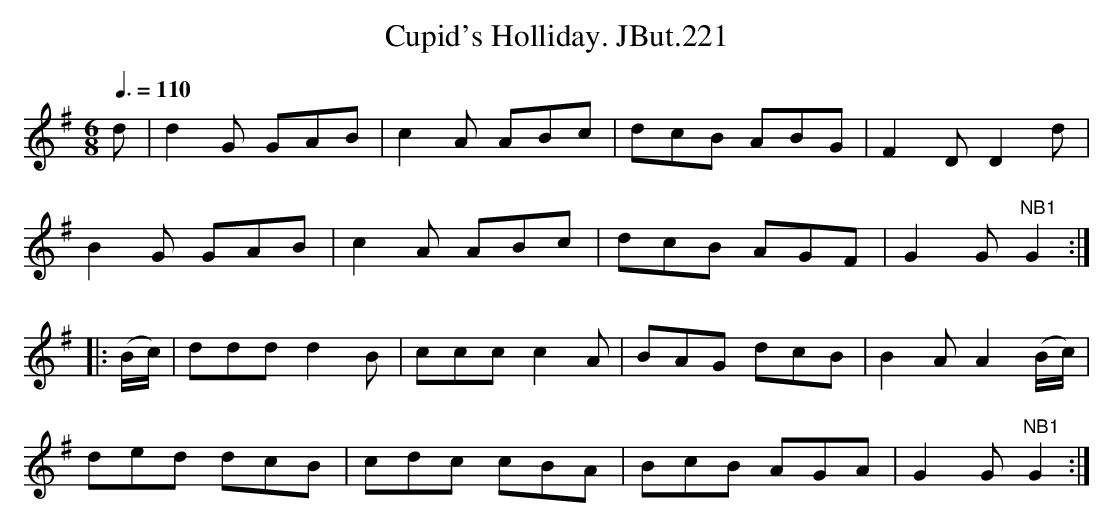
X:1
T:Cupid's Holliday. JBut.221
M:6/8
L:1/8
Q:3/8=110
K:G
d|d2G GAB|c2A ABc|dcB ABG|F2D D2d|
B2G GAB|c2A ABc|dcB AGF|G2G "^NB1"G2:|
|:(B/c/)|ddd d2B|ccc c2A|BAG dcB|B2A A2 (B/c/)|
ded dcB|cdc cBA|BcB AGA|G2G "^NB1" G2:|
